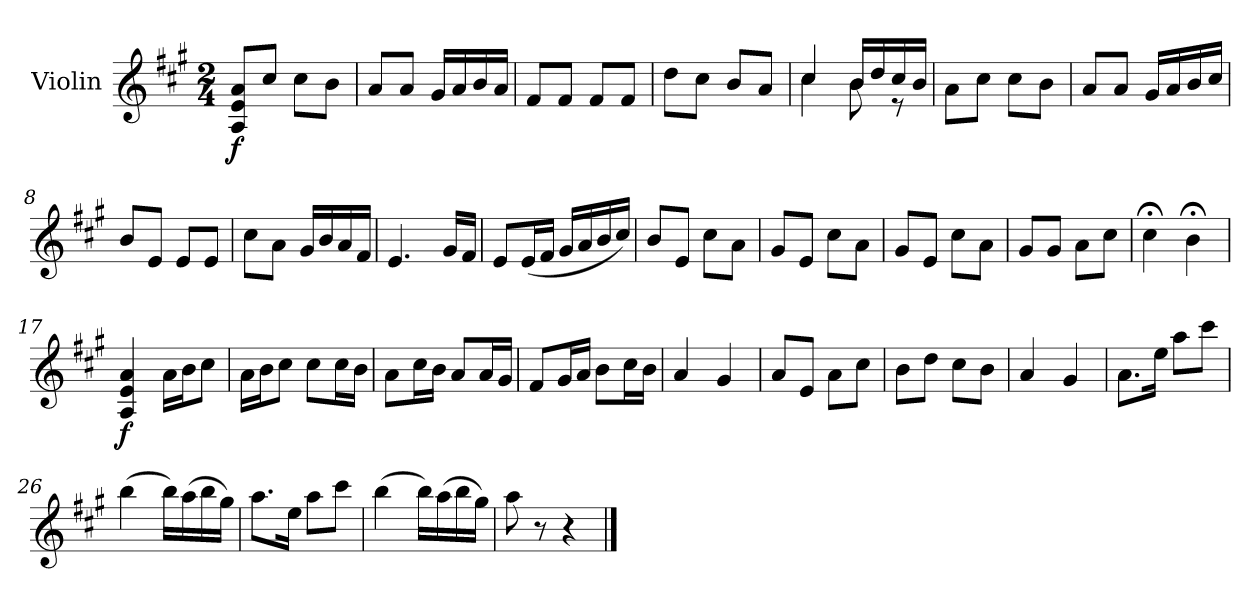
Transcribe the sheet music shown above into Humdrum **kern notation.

**kern	**dynam
*part1	*part1
*staff1	*staff1
*I"Violin	*
*I'Vln.	*
*clefG2	*
*k[f#c#g#]	*
*M2/4	*
=1	=1
!	!LO:DY:b
8A/ 8e/ 8a/L	f
8cc#/J	.
8cc#\L	.
8b\J	.
=2	=2
8a/L	.
8a/J	.
16g#/LL	.
16a/	.
16b/	.
16a/JJ	.
=3	=3
8f#/L	.
8f#/J	.
8f#/L	.
8f#/J	.
=4	=4
8dd\L	.
8cc#\J	.
8b/L	.
8a/J	.
=5	=5
*^	*
4cc#/	4cc#\	.
16b/LL	8b\	.
16dd/	.	.
16cc#/	8r	.
16b/JJ	.	.
*v	*v	*
=6	=6
8a\L	.
8cc#\J	.
8cc#\L	.
8b\J	.
!!LO:LB:g=z
=7	=7
8a/L	.
8a/J	.
16g#/LL	.
16a/	.
16b/	.
16cc#/JJ	.
=8	=8
8b/L	.
8e/J	.
8e/L	.
8e/J	.
=9	=9
8cc#\L	.
8a\J	.
16g#/LL	.
16b/	.
16a/	.
16f#/JJ	.
=10	=10
4.e/	.
16g#/LL	.
16f#/JJ	.
=11	=11
8e/L	.
(<16e/L	.
16f#/JJ	.
16g#/LL	.
16a/	.
16b/	.
16cc#/JJ)	.
=12	=12
8b/L	.
8e/J	.
8cc#\L	.
8a\J	.
=13	=13
8g#/L	.
8e/J	.
8cc#\L	.
8a\J	.
!!LO:LB:g=z
=14	=14
8g#/L	.
8e/J	.
8cc#\L	.
8a\J	.
=15	=15
8g#/L	.
8g#/J	.
8a\L	.
8cc#\J	.
=16	=16
4cc#;<\	.
4b;<\	.
=17	=17
!	!LO:DY:b
4A/ 4e/ 4a/	f
16a\LL	.
16b\J	.
8cc#\J	.
=18	=18
16a\LL	.
16b\J	.
8cc#\J	.
8cc#\L	.
16cc#\L	.
16b\JJ	.
=19	=19
8a\L	.
16cc#\L	.
16b\JJ	.
8a/L	.
16a/L	.
16g#/JJ	.
=20	=20
8f#/L	.
16g#/L	.
16a/JJ	.
8b\L	.
16cc#\L	.
16b\JJ	.
!!LO:LB:g=z
=21	=21
4a/	.
4g#/	.
=22	=22
8a/L	.
8e/J	.
8a\L	.
8cc#\J	.
=23	=23
8b\L	.
8dd\J	.
8cc#\L	.
8b\J	.
=24	=24
4a/	.
4g#/	.
=25	=25
8.a\L	.
16ee\Jk	.
8aa\L	.
8ccc#\J	.
=26	=26
(>4bb\	.
16bb\LL)	.
(>16aa\	.
16bb\	.
16gg#\JJ)	.
=27	=27
8.aa\L	.
16ee\Jk	.
8aa\L	.
8ccc#\J	.
=28	=28
(>4bb\	.
16bb\LL)	.
(>16aa\	.
16bb\	.
16gg#\JJ)	.
!!LO:LB:g=z
=29	=29
8aa\	.
8r	.
4r	.
==	==
*-	*-
